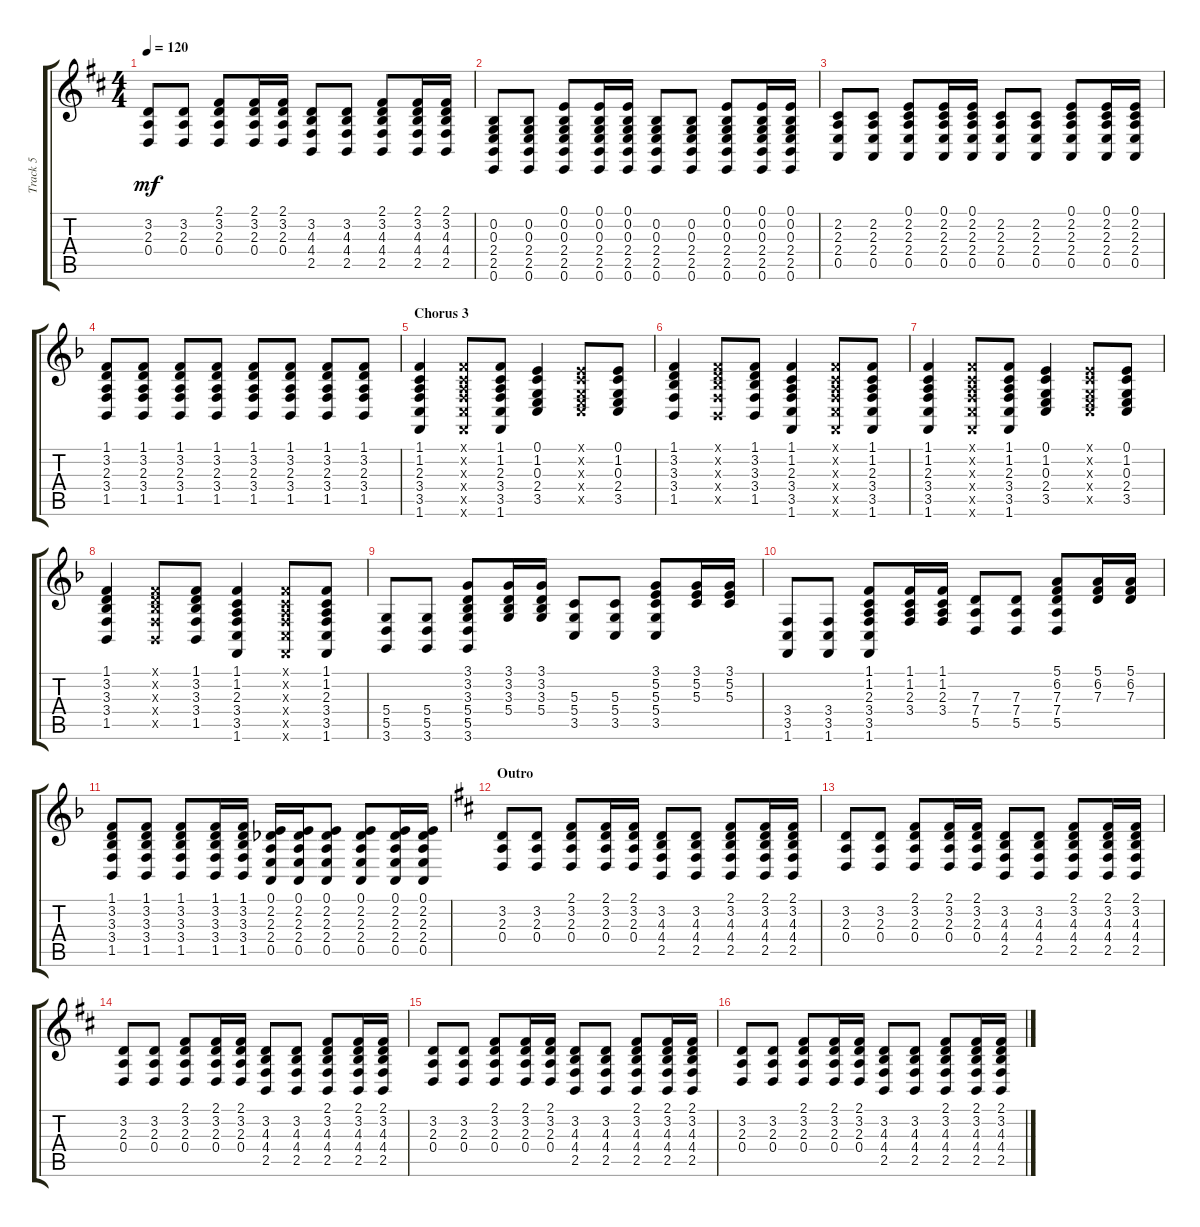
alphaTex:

\track ("Track 5" "Track 5") {instrument acousticgrandpiano}
\staff {score tabs}
\tuning (E4 B3 G3 D3 A2 E2) {hide}
\ts (4 4)
\tempo 120
\clef g2
\ks d
(3.2 2.3 0.4).8{dy mf} (3.2 2.3 0.4).8 (2.1 3.2 2.3 0.4).8 (2.1 3.2 2.3 0.4).16 (2.1 3.2 2.3 0.4).16 (3.2 4.3 4.4 2.5).8 (3.2 4.3 4.4 2.5).8 (2.1 3.2 4.3 4.4 2.5).8 (2.1 3.2 4.3 4.4 2.5).16 (2.1 3.2 4.3 4.4 2.5).16 |
(0.2 0.3 2.4 2.5 0.6).8 (0.2 0.3 2.4 2.5 0.6).8 (0.1 0.2 0.3 2.4 2.5 0.6).8 (0.1 0.2 0.3 2.4 2.5 0.6).16 (0.1 0.2 0.3 2.4 2.5 0.6).16 (0.2 0.3 2.4 2.5 0.6).8 (0.2 0.3 2.4 2.5 0.6).8 (0.1 0.2 0.3 2.4 2.5 0.6).8 (0.1 0.2 0.3 2.4 2.5 0.6).16 (0.1 0.2 0.3 2.4 2.5 0.6).16 |
(2.2 2.3 2.4 0.5).8 (2.2 2.3 2.4 0.5).8 (0.1 2.2 2.3 2.4 0.5).8 (0.1 2.2 2.3 2.4 0.5).16 (0.1 2.2 2.3 2.4 0.5).16 (2.2 2.3 2.4 0.5).8 (2.2 2.3 2.4 0.5).8 (0.1 2.2 2.3 2.4 0.5).8 (0.1 2.2 2.3 2.4 0.5).16 (0.1 2.2 2.3 2.4 0.5).16 |
\ks dminor
(1.1 3.2 2.3 3.4 1.5).8 (1.1 3.2 2.3 3.4 1.5).8 (1.1 3.2 2.3 3.4 1.5).8 (1.1 3.2 2.3 3.4 1.5).8 (1.1 3.2 2.3 3.4 1.5).8 (1.1 3.2 2.3 3.4 1.5).8 (1.1 3.2 2.3 3.4 1.5).8 (1.1 3.2 2.3 3.4 1.5).8 |
\section ("" "Chorus 3")
(1.1 1.2 2.3 3.4 3.5 1.6).4 (1.1{x} 1.2{x} 2.3{x} 3.4{x} 3.5{x} 1.6{x}).8 (1.1 1.2 2.3 3.4 3.5 1.6).8 (0.1 1.2 0.3 2.4 3.5).4 (0.1{x} 1.2{x} 0.3{x} 2.4{x} 3.5{x}).8 (0.1 1.2 0.3 2.4 3.5).8 |
(1.1 3.2 3.3 3.4 1.5).4 (1.1{x} 3.2{x} 3.3{x} 3.4{x} 1.5{x}).8 (1.1 3.2 3.3 3.4 1.5).8 (1.1 1.2 2.3 3.4 3.5 1.6).4 (1.1{x} 1.2{x} 2.3{x} 3.4{x} 3.5{x} 1.6{x}).8 (1.1 1.2 2.3 3.4 3.5 1.6).8 |
(1.1 1.2 2.3 3.4 3.5 1.6).4 (1.1{x} 1.2{x} 2.3{x} 3.4{x} 3.5{x} 1.6{x}).8 (1.1 1.2 2.3 3.4 3.5 1.6).8 (0.1 1.2 0.3 2.4 3.5).4 (0.1{x} 1.2{x} 0.3{x} 2.4{x} 3.5{x}).8 (0.1 1.2 0.3 2.4 3.5).8 |
(1.1 3.2 3.3 3.4 1.5).4 (1.1{x} 3.2{x} 3.3{x} 3.4{x} 1.5{x}).8 (1.1 3.2 3.3 3.4 1.5).8 (1.1 1.2 2.3 3.4 3.5 1.6).4 (1.1{x} 1.2{x} 2.3{x} 3.4{x} 3.5{x} 1.6{x}).8 (1.1 1.2 2.3 3.4 3.5 1.6).8 |
(5.4 5.5 3.6).8 (5.4 5.5 3.6).8 (3.1 3.2 3.3 5.4 5.5 3.6).8 (3.1 3.2 3.3 5.4).16 (3.1 3.2 3.3 5.4).16 (5.3 5.4 3.5).8 (5.3 5.4 3.5).8 (3.1 5.2 5.3 5.4 3.5).8 (3.1 5.2 5.3).16 (3.1 5.2 5.3).16 |
(3.4 3.5 1.6).8 (3.4 3.5 1.6).8 (1.1 1.2 2.3 3.4 3.5 1.6).8 (1.1 1.2 2.3 3.4).16 (1.1 1.2 2.3 3.4).16 (7.3 7.4 5.5).8 (7.3 7.4 5.5).8 (5.1 6.2 7.3 7.4 5.5).8 (5.1 6.2 7.3).16 (5.1 6.2 7.3).16 |
(1.1 3.2 3.3 3.4 1.5).8 (1.1 3.2 3.3 3.4 1.5).8 (1.1 3.2 3.3 3.4 1.5).8 (1.1 3.2 3.3 3.4 1.5).16 (1.1 3.2 3.3 3.4 1.5).16 (0.1 2.2 2.3 2.4 0.5).16 (0.1 2.2 2.3 2.4 0.5).16 (0.1 2.2 2.3 2.4 0.5).8 (0.1 2.2 2.3 2.4 0.5).8 (0.1 2.2 2.3 2.4 0.5).16 (0.1 2.2 2.3 2.4 0.5).16 |
\section ("" "Outro")
\ks d
(3.2 2.3 0.4).8 (3.2 2.3 0.4).8 (2.1 3.2 2.3 0.4).8 (2.1 3.2 2.3 0.4).16 (2.1 3.2 2.3 0.4).16 (3.2 4.3 4.4 2.5).8 (3.2 4.3 4.4 2.5).8 (2.1 3.2 4.3 4.4 2.5).8 (2.1 3.2 4.3 4.4 2.5).16 (2.1 3.2 4.3 4.4 2.5).16 |
(3.2 2.3 0.4).8 (3.2 2.3 0.4).8 (2.1 3.2 2.3 0.4).8 (2.1 3.2 2.3 0.4).16 (2.1 3.2 2.3 0.4).16 (3.2 4.3 4.4 2.5).8 (3.2 4.3 4.4 2.5).8 (2.1 3.2 4.3 4.4 2.5).8 (2.1 3.2 4.3 4.4 2.5).16 (2.1 3.2 4.3 4.4 2.5).16 |
(3.2 2.3 0.4).8 (3.2 2.3 0.4).8 (2.1 3.2 2.3 0.4).8 (2.1 3.2 2.3 0.4).16 (2.1 3.2 2.3 0.4).16 (3.2 4.3 4.4 2.5).8 (3.2 4.3 4.4 2.5).8 (2.1 3.2 4.3 4.4 2.5).8 (2.1 3.2 4.3 4.4 2.5).16 (2.1 3.2 4.3 4.4 2.5).16 |
(3.2 2.3 0.4).8 (3.2 2.3 0.4).8 (2.1 3.2 2.3 0.4).8 (2.1 3.2 2.3 0.4).16 (2.1 3.2 2.3 0.4).16 (3.2 4.3 4.4 2.5).8 (3.2 4.3 4.4 2.5).8 (2.1 3.2 4.3 4.4 2.5).8 (2.1 3.2 4.3 4.4 2.5).16 (2.1 3.2 4.3 4.4 2.5).16 |
(3.2 2.3 0.4).8 (3.2 2.3 0.4).8 (2.1 3.2 2.3 0.4).8 (2.1 3.2 2.3 0.4).16 (2.1 3.2 2.3 0.4).16 (3.2 4.3 4.4 2.5).8 (3.2 4.3 4.4 2.5).8 (2.1 3.2 4.3 4.4 2.5).8 (2.1 3.2 4.3 4.4 2.5).16 (2.1 3.2 4.3 4.4 2.5).16
